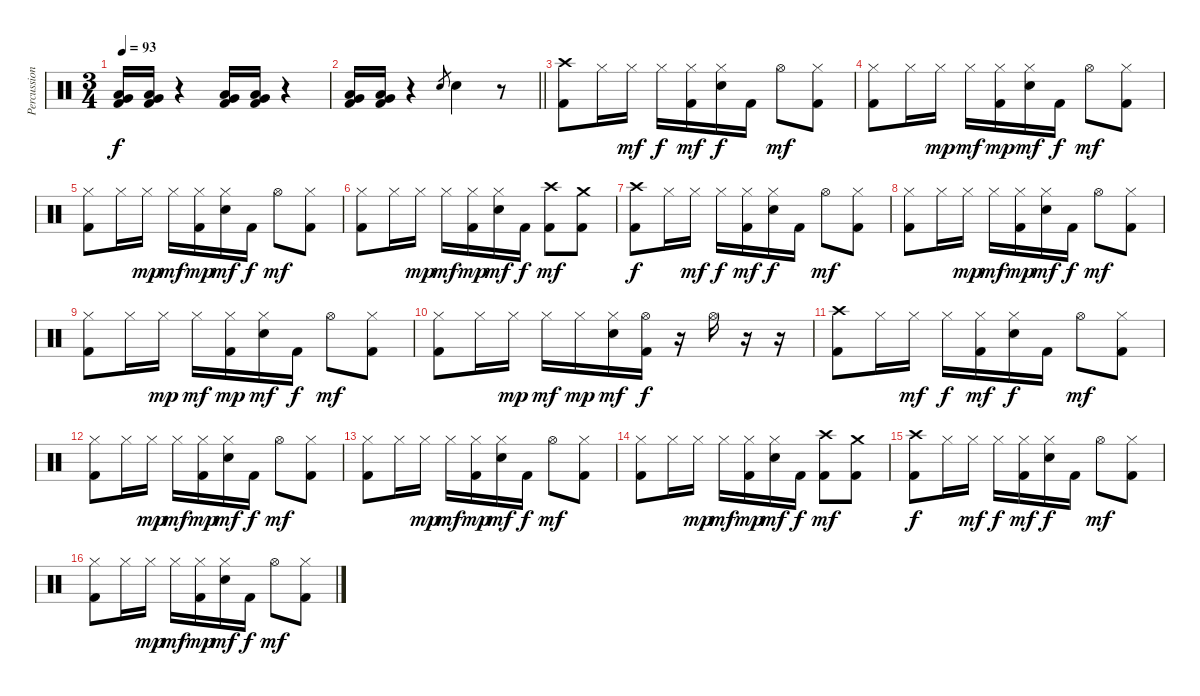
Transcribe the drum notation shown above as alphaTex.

\track ("Percussion" "Percussion") {instrument percussion}
\staff {score}
\articulation defaults
\ts (3 4)
\tempo 93
\clef neutral
\ks c
("Kick (hit) 2" "Low Tom (hit)" "Very Low Tom (hit)").16{dy f} ("Kick (hit) 2" "Low Tom (hit)" "Very Low Tom (hit)").16 r.4 ("Kick (hit) 2" "Low Tom (hit)" "Very Low Tom (hit)").16 ("Kick (hit) 2" "Low Tom (hit)" "Very Low Tom (hit)").16 r.4 |
\barLineRight lightlight
("Kick (hit) 2" "Low Tom (hit)" "Very Low Tom (hit)").16 ("Kick (hit) 2" "Low Tom (hit)" "Very Low Tom (hit)").16 r.4 "Snare (hit) 2".8{gr} "Snare (hit) 2".4 r.8 |
("Kick (hit) 2" "Crash high (hit)").8 "Hi-Hat (closed)".16 "Hi-Hat (closed)".16{dy mf} "Hi-Hat (closed)".16{dy f} ("Kick (hit) 2" "Hi-Hat (closed)").16{dy mf} ("Snare (hit) 2" "Hi-Hat (closed)").16{dy f} "Kick (hit) 2".16 "Hi-Hat (open)".8{dy mf} ("Kick (hit) 2" "Hi-Hat (closed)").8 |
("Kick (hit) 2" "Hi-Hat (closed)").8 "Hi-Hat (closed)".16 "Hi-Hat (closed)".16{dy mp} "Hi-Hat (closed)".16{dy mf} ("Kick (hit) 2" "Hi-Hat (closed)").16{dy mp} ("Snare (hit) 2" "Hi-Hat (closed)").16{dy mf} "Kick (hit) 2".16{dy f} "Hi-Hat (open)".8{dy mf} ("Kick (hit) 2" "Hi-Hat (closed)").8 |
("Kick (hit) 2" "Hi-Hat (closed)").8 "Hi-Hat (closed)".16 "Hi-Hat (closed)".16{dy mp} "Hi-Hat (closed)".16{dy mf} ("Kick (hit) 2" "Hi-Hat (closed)").16{dy mp} ("Snare (hit) 2" "Hi-Hat (closed)").16{dy mf} "Kick (hit) 2".16{dy f} "Hi-Hat (open)".8{dy mf} ("Kick (hit) 2" "Hi-Hat (closed)").8 |
("Kick (hit) 2" "Hi-Hat (closed)").8 "Hi-Hat (closed)".16 "Hi-Hat (closed)".16{dy mp} "Hi-Hat (closed)".16{dy mf} ("Kick (hit) 2" "Hi-Hat (closed)").16{dy mp} ("Snare (hit) 2" "Hi-Hat (closed)").16{dy mf} "Kick (hit) 2".16{dy f} ("Kick (hit) 2" "Crash high (hit)").8{dy mf} ("Kick (hit) 2" "Crash medium (hit)").8 |
("Kick (hit) 2" "Crash high (hit)").8{dy f} "Hi-Hat (closed)".16 "Hi-Hat (closed)".16{dy mf} "Hi-Hat (closed)".16{dy f} ("Kick (hit) 2" "Hi-Hat (closed)").16{dy mf} ("Snare (hit) 2" "Hi-Hat (closed)").16{dy f} "Kick (hit) 2".16 "Hi-Hat (open)".8{dy mf} ("Kick (hit) 2" "Hi-Hat (closed)").8 |
("Kick (hit) 2" "Hi-Hat (closed)").8 "Hi-Hat (closed)".16 "Hi-Hat (closed)".16{dy mp} "Hi-Hat (closed)".16{dy mf} ("Kick (hit) 2" "Hi-Hat (closed)").16{dy mp} ("Snare (hit) 2" "Hi-Hat (closed)").16{dy mf} "Kick (hit) 2".16{dy f} "Hi-Hat (open)".8{dy mf} ("Kick (hit) 2" "Hi-Hat (closed)").8 |
("Kick (hit) 2" "Hi-Hat (closed)").8 "Hi-Hat (closed)".16 "Hi-Hat (closed)".16{dy mp} "Hi-Hat (closed)".16{dy mf} ("Kick (hit) 2" "Hi-Hat (closed)").16{dy mp} ("Snare (hit) 2" "Hi-Hat (closed)").16{dy mf} "Kick (hit) 2".16{dy f} "Hi-Hat (open)".8{dy mf} ("Kick (hit) 2" "Hi-Hat (closed)").8 |
("Kick (hit) 2" "Hi-Hat (closed)").8 "Hi-Hat (closed)".16 "Hi-Hat (closed)".16{dy mp} "Hi-Hat (closed)".16{dy mf} "Hi-Hat (closed)".16{dy mp} ("Snare (hit) 2" "Hi-Hat (closed)").16{dy mf} ("Kick (hit) 2" "Hi-Hat (open)").16{dy f} r.16 "Hi-Hat (open)".16 r.16 r.16 |
("Kick (hit) 2" "Crash high (hit)").8 "Hi-Hat (closed)".16 "Hi-Hat (closed)".16{dy mf} "Hi-Hat (closed)".16{dy f} ("Kick (hit) 2" "Hi-Hat (closed)").16{dy mf} ("Snare (hit) 2" "Hi-Hat (closed)").16{dy f} "Kick (hit) 2".16 "Hi-Hat (open)".8{dy mf} ("Kick (hit) 2" "Hi-Hat (closed)").8 |
("Kick (hit) 2" "Hi-Hat (closed)").8 "Hi-Hat (closed)".16 "Hi-Hat (closed)".16{dy mp} "Hi-Hat (closed)".16{dy mf} ("Kick (hit) 2" "Hi-Hat (closed)").16{dy mp} ("Snare (hit) 2" "Hi-Hat (closed)").16{dy mf} "Kick (hit) 2".16{dy f} "Hi-Hat (open)".8{dy mf} ("Kick (hit) 2" "Hi-Hat (closed)").8 |
("Kick (hit) 2" "Hi-Hat (closed)").8 "Hi-Hat (closed)".16 "Hi-Hat (closed)".16{dy mp} "Hi-Hat (closed)".16{dy mf} ("Kick (hit) 2" "Hi-Hat (closed)").16{dy mp} ("Snare (hit) 2" "Hi-Hat (closed)").16{dy mf} "Kick (hit) 2".16{dy f} "Hi-Hat (open)".8{dy mf} ("Kick (hit) 2" "Hi-Hat (closed)").8 |
("Kick (hit) 2" "Hi-Hat (closed)").8 "Hi-Hat (closed)".16 "Hi-Hat (closed)".16{dy mp} "Hi-Hat (closed)".16{dy mf} ("Kick (hit) 2" "Hi-Hat (closed)").16{dy mp} ("Snare (hit) 2" "Hi-Hat (closed)").16{dy mf} "Kick (hit) 2".16{dy f} ("Kick (hit) 2" "Crash high (hit)").8{dy mf} ("Kick (hit) 2" "Crash medium (hit)").8 |
("Kick (hit) 2" "Crash high (hit)").8{dy f} "Hi-Hat (closed)".16 "Hi-Hat (closed)".16{dy mf} "Hi-Hat (closed)".16{dy f} ("Kick (hit) 2" "Hi-Hat (closed)").16{dy mf} ("Snare (hit) 2" "Hi-Hat (closed)").16{dy f} "Kick (hit) 2".16 "Hi-Hat (open)".8{dy mf} ("Kick (hit) 2" "Hi-Hat (closed)").8 |
("Kick (hit) 2" "Hi-Hat (closed)").8 "Hi-Hat (closed)".16 "Hi-Hat (closed)".16{dy mp} "Hi-Hat (closed)".16{dy mf} ("Kick (hit) 2" "Hi-Hat (closed)").16{dy mp} ("Snare (hit) 2" "Hi-Hat (closed)").16{dy mf} "Kick (hit) 2".16{dy f} "Hi-Hat (open)".8{dy mf} ("Kick (hit) 2" "Hi-Hat (closed)").8
